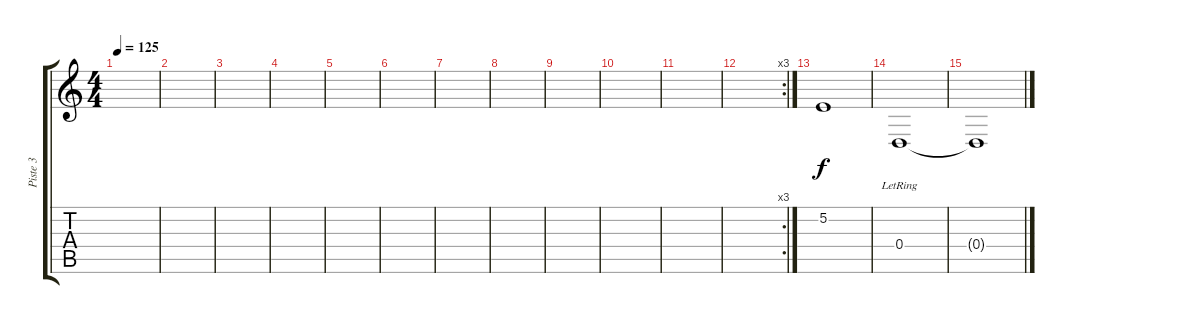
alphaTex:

\track ("Piste 3" "Piste 3") {instrument birdtweet}
\staff {score tabs}
\tuning (E4 B3 G3 D3 A2 E2) {hide}
\ts (4 4)
\tempo 125
\clef g2
\ks c
|
|
|
|
|
|
|
|
|
|
|
\rc 3
|
5.2.1 |
0.4{lr}.1 |
0.4{t}.1
